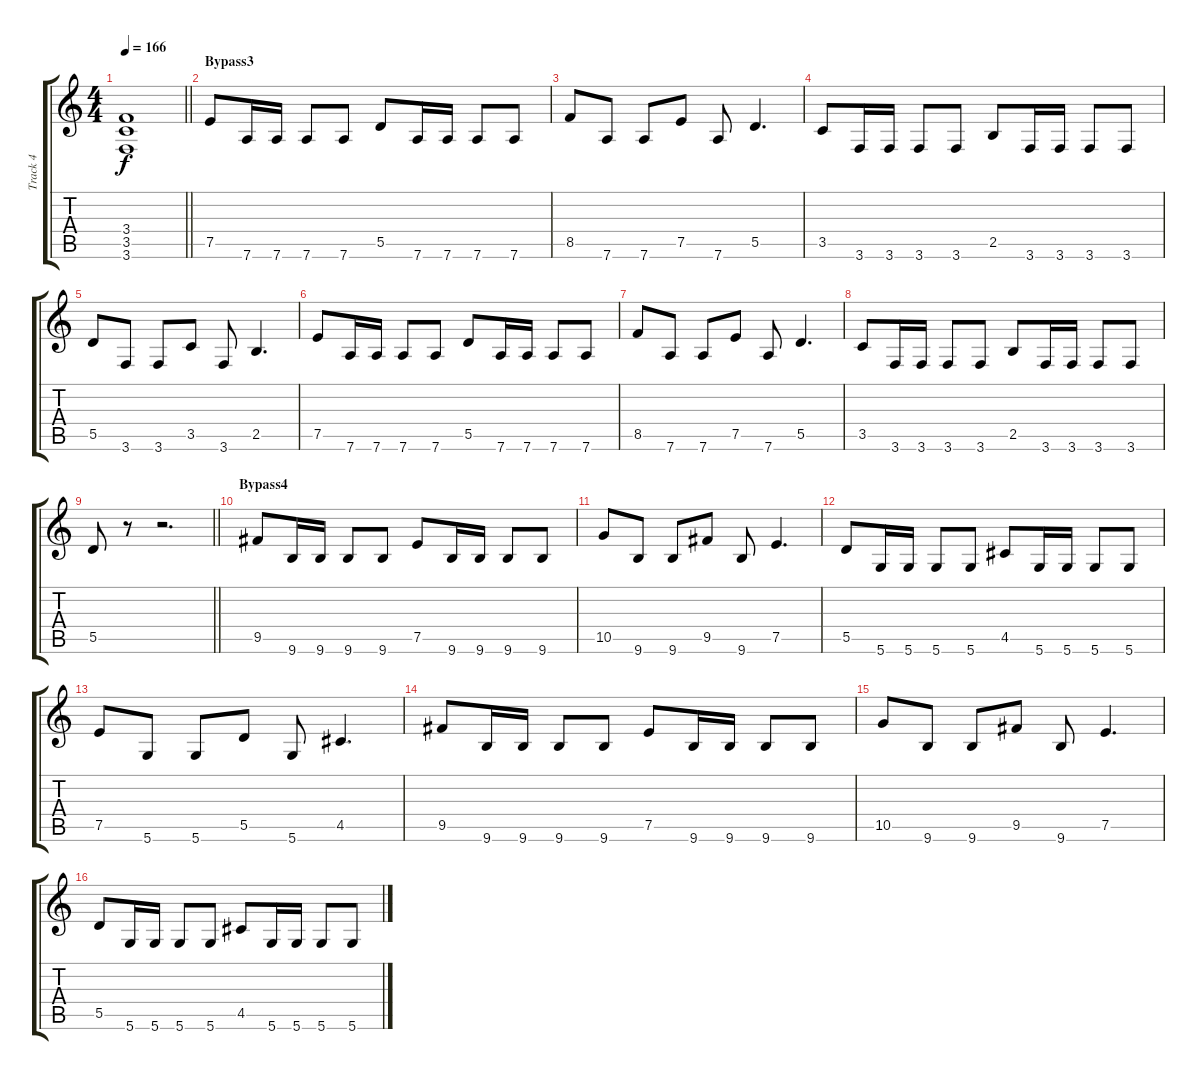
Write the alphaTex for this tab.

\track ("Track 4" "Track 4") {instrument distortionguitar}
\staff {score tabs}
\tuning (E4 B3 G3 D3 A2 D2) {hide}
\ts (4 4)
\tempo 166
\clef g2
\barLineRight lightlight
\ks c
(3.4 3.5 3.6).1{dy f} |
\section ("" "Bypass3")
7.5.8 7.6.16 7.6.16 7.6.8 7.6.8 5.5.8 7.6.16 7.6.16 7.6.8 7.6.8 |
8.5.8 7.6.8 7.6.8 7.5.8 7.6.8 5.5.4{d} |
3.5.8 3.6.16 3.6.16 3.6.8 3.6.8 2.5.8 3.6.16 3.6.16 3.6.8 3.6.8 |
5.5.8 3.6.8 3.6.8 3.5.8 3.6.8 2.5.4{d} |
7.5.8 7.6.16 7.6.16 7.6.8 7.6.8 5.5.8 7.6.16 7.6.16 7.6.8 7.6.8 |
8.5.8 7.6.8 7.6.8 7.5.8 7.6.8 5.5.4{d} |
3.5.8 3.6.16 3.6.16 3.6.8 3.6.8 2.5.8 3.6.16 3.6.16 3.6.8 3.6.8 |
\barLineRight lightlight
5.5.8 r.8 r.2{d} |
\section ("" "Bypass4")
9.5.8 9.6.16 9.6.16 9.6.8 9.6.8 7.5.8 9.6.16 9.6.16 9.6.8 9.6.8 |
10.5.8 9.6.8 9.6.8 9.5.8 9.6.8 7.5.4{d} |
5.5.8 5.6.16 5.6.16 5.6.8 5.6.8 4.5.8 5.6.16 5.6.16 5.6.8 5.6.8 |
7.5.8 5.6.8 5.6.8 5.5.8 5.6.8 4.5.4{d} |
9.5.8 9.6.16 9.6.16 9.6.8 9.6.8 7.5.8 9.6.16 9.6.16 9.6.8 9.6.8 |
10.5.8 9.6.8 9.6.8 9.5.8 9.6.8 7.5.4{d} |
5.5.8 5.6.16 5.6.16 5.6.8 5.6.8 4.5.8 5.6.16 5.6.16 5.6.8 5.6.8
